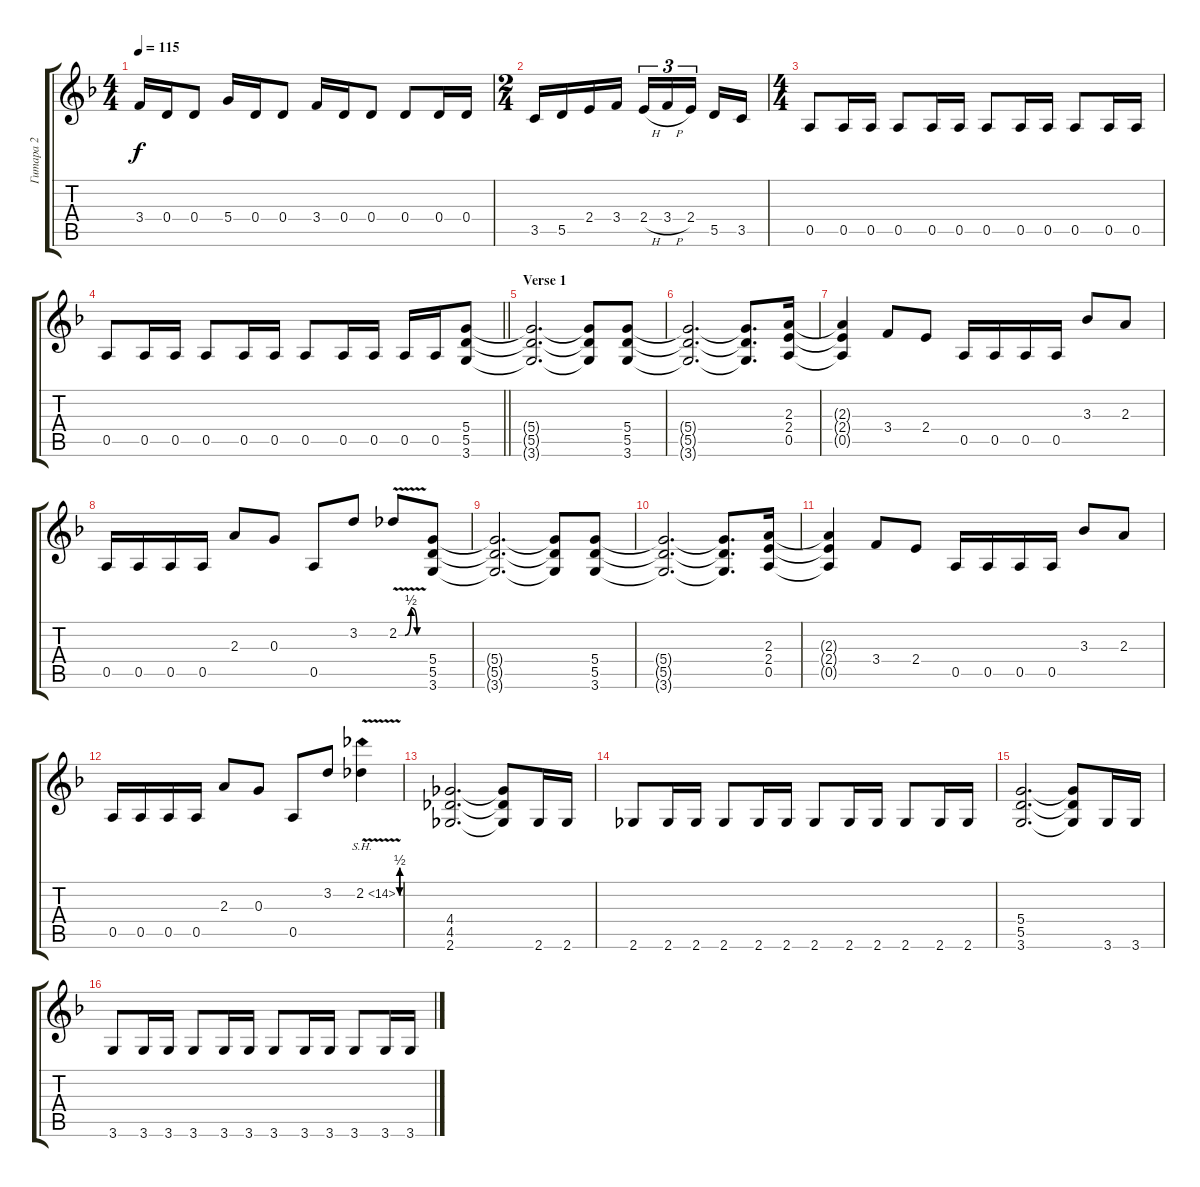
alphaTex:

\track ("Гитара 2" "Гитара 2") {instrument distortionguitar}
\staff {score tabs}
\tuning (E4 B3 G3 D3 A2 E2) {hide}
\ts (4 4)
\tempo 115
\clef g2
\ks dminor
3.4.16{dy f volume 15} 0.4.16 0.4.8{volume 13} 5.4.16{volume 15} 0.4.16 0.4.8{volume 13} 3.4.16{volume 15} 0.4.16 0.4.8{volume 13} 0.4.8 0.4.16 0.4.16 |
\ts (2 4)
3.5.16 5.5.16 2.4.16 3.4.16 2.4{h}.16{tu (3 2)} 3.4{h}.16{tu (3 2)} 2.4.16{tu (3 2) beam splitsecondary} 5.5.16 3.5.16 |
\ts (4 4)
0.5.8 0.5.16 0.5.16 0.5.8 0.5.16 0.5.16 0.5.8 0.5.16 0.5.16 0.5.8 0.5.16 0.5.16 |
\barLineRight lightlight
0.5.8 0.5.16 0.5.16 0.5.8 0.5.16 0.5.16 0.5.8 0.5.16 0.5.16 0.5.16 0.5.16 (5.4 5.5 3.6).8 |
\section ("" "Verse 1")
(5.4{t} 5.5{t} 3.6{t}).2{d} (5.4{t} 5.5{t} 3.6{t}).8 (5.4 5.5 3.6).8 |
(5.4{t} 5.5{t} 3.6{t}).2{d} (5.4{t} 5.5{t} 3.6{t}).8{d} (2.3 2.4 0.5).16 |
(2.3{t} 2.4{t} 0.5{t}).4 3.4.8{volume 15} 2.4.8 0.5.16 0.5.16 0.5.16 0.5.16 3.3.8{volume 13} 2.3.8 |
0.5.16 0.5.16 0.5.16 0.5.16 2.3.8{volume 15} 0.3.8 0.5.8{volume 13} 3.2.8{volume 15} 2.2{be (custom 0 0 14 0 28 2 42 0 60 0) v}.8 (5.4 5.5 3.6).8{volume 13} |
(5.4{t} 5.5{t} 3.6{t}).2{d} (5.4{t} 5.5{t} 3.6{t}).8 (5.4 5.5 3.6).8 |
(5.4{t} 5.5{t} 3.6{t}).2{d} (5.4{t} 5.5{t} 3.6{t}).8{d} (2.3 2.4 0.5).16 |
(2.3{t} 2.4{t} 0.5{t}).4 3.4.8{volume 15} 2.4.8 0.5.16 0.5.16 0.5.16 0.5.16 3.3.8{volume 13} 2.3.8 |
0.5.16 0.5.16 0.5.16 0.5.16 2.3.8{volume 15} 0.3.8 0.5.8{volume 13} 3.2.8{volume 15} 2.2{be (custom 0 0 14 0 28 2 42 0 60 0) sh 12 v}.4 |
(4.4 4.5 2.6).2{d} (4.4{t} 4.5{t} 2.6{t}).8 2.6.16 2.6.16 |
2.6.8 2.6.16 2.6.16 2.6.8 2.6.16 2.6.16 2.6.8 2.6.16 2.6.16 2.6.8 2.6.16 2.6.16 |
(5.4 5.5 3.6).2{d} (5.4{t} 5.5{t} 3.6{t}).8 3.6.16 3.6.16 |
3.6.8 3.6.16 3.6.16 3.6.8 3.6.16 3.6.16 3.6.8 3.6.16 3.6.16 3.6.8 3.6.16 3.6.16
